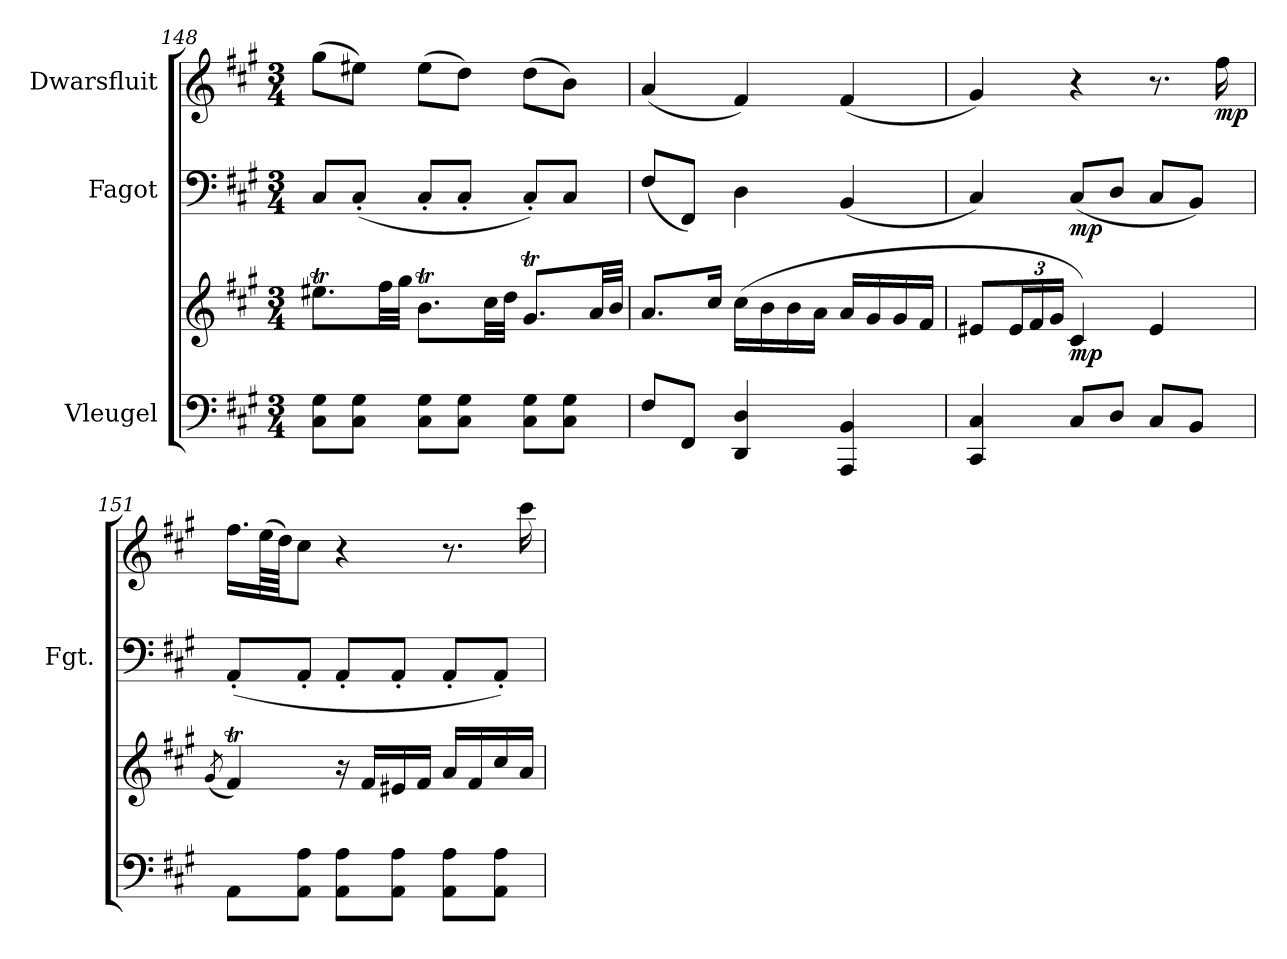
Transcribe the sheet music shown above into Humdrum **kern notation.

**kern	**kern	**dynam	**kern	**dynam	**kern	**dynam
*part3	*part3	*part3	*part2	*part2	*part1	*part1
*staff4	*staff3	*staff3/4	*staff2	*staff2	*staff1	*staff1
*I"Vleugel	*	*	*I"Fagot	*	*I"Dwarsfluit	*
*	*	*	*I'Fgt.	*	*	*
*clefF4	*clefG2	*	*clefF4	*	*clefG2	*
*k[f#c#g#]	*k[f#c#g#]	*	*k[f#c#g#]	*	*k[f#c#g#]	*
*M3/4	*M3/4	*	*M3/4	*	*M3/4	*
=148	=148	=148	=148	=148	=148	=148
8C#\ 8G#\L	8.ee#Xt\L	.	8C#/L	.	(8gg#\L	.
8C#\ 8G#\J	.	.	(8C#'/J	.	8ee#X\J)	.
.	32ff#\LL	.	.	.	.	.
.	32gg#\JJJ	.	.	.	.	.
8C#\ 8G#\L	8.bT\L	.	8C#'/L	.	(8ee#\L	.
8C#\ 8G#\J	.	.	8C#'/J	.	8dd\J)	.
.	32cc#\LL	.	.	.	.	.
.	32dd\JJJ	.	.	.	.	.
8C#\ 8G#\L	8.g#t/L	.	8C#'/L)	.	(8dd\L	.
8C#\ 8G#\J	.	.	8C#/J	.	8b\J)	.
.	32a/LL	.	.	.	.	.
.	32b/JJJ	.	.	.	.	.
=149	=149	=149	=149	=149	=149	=149
8F#/L	8.a/L	.	(8F#/L	.	(4a/	.
8FF#/J	.	.	8FF#/J)	.	.	.
.	16cc#/Jk	.	.	.	.	.
4DD/ 4D/	(16cc#\LL	.	4D\	.	4f#/)	.
.	16b\	.	.	.	.	.
.	16b\	.	.	.	.	.
.	16a\JJ	.	.	.	.	.
4AAA/ 4BB/	16a/LL	.	(4BB/	.	(4f#/	.
.	16g#/	.	.	.	.	.
.	16g#/	.	.	.	.	.
.	16f#/JJ	.	.	.	.	.
!!LO:LB:g=z
=150	=150	=150	=150	=150	=150	=150
4CC#/ 4C#/	8e#X/L	.	4C#/)	.	4g#/)	.
*	*Xbrackettup	*	*	*	*	*
.	24e#/L	.	.	.	.	.
.	24f#/	.	.	.	.	.
.	24g#/JJ	.	.	.	.	.
!	!	!LO:DY:b	!	!LO:DY:b	!	!
8C#/L	4c#/)	mp	(8C#/L	mp	4r	.
8D/J	.	.	8D/J	.	.	.
8C#/L	4e#/	.	8C#/L	.	8.r	.
8BB/J	.	.	8BB/J)	.	.	.
!	!	!	!	!	!	!LO:DY:b
.	.	.	.	.	16ff#\	mp
=151	=151	=151	=151	=151	=151	=151
.	(8qg#/	.	.	.	.	.
8AA\L	4f#T/)	.	(8AA'/L	.	16.ff#\LL	.
.	.	.	.	.	(64ee\LL	.
.	.	.	.	.	64dd\JJJ)	.
8AA\ 8A\J	.	.	8AA'/J	.	8cc#\J	.
8AA\ 8A\L	16r	.	8AA'/L	.	4r	.
.	16f#/LL	.	.	.	.	.
8AA\ 8A\J	16e#X/	.	8AA'/J	.	.	.
.	16f#/JJ	.	.	.	.	.
8AA\ 8A\L	16a/LL	.	8AA'/L	.	8.r	.
.	16f#/	.	.	.	.	.
8AA\ 8A\J	16cc#/	.	8AA'/J)	.	.	.
.	16a/JJ	.	.	.	16ccc#\	.
=	=	=	=	=	=	=
*-	*-	*-	*-	*-	*-	*-
